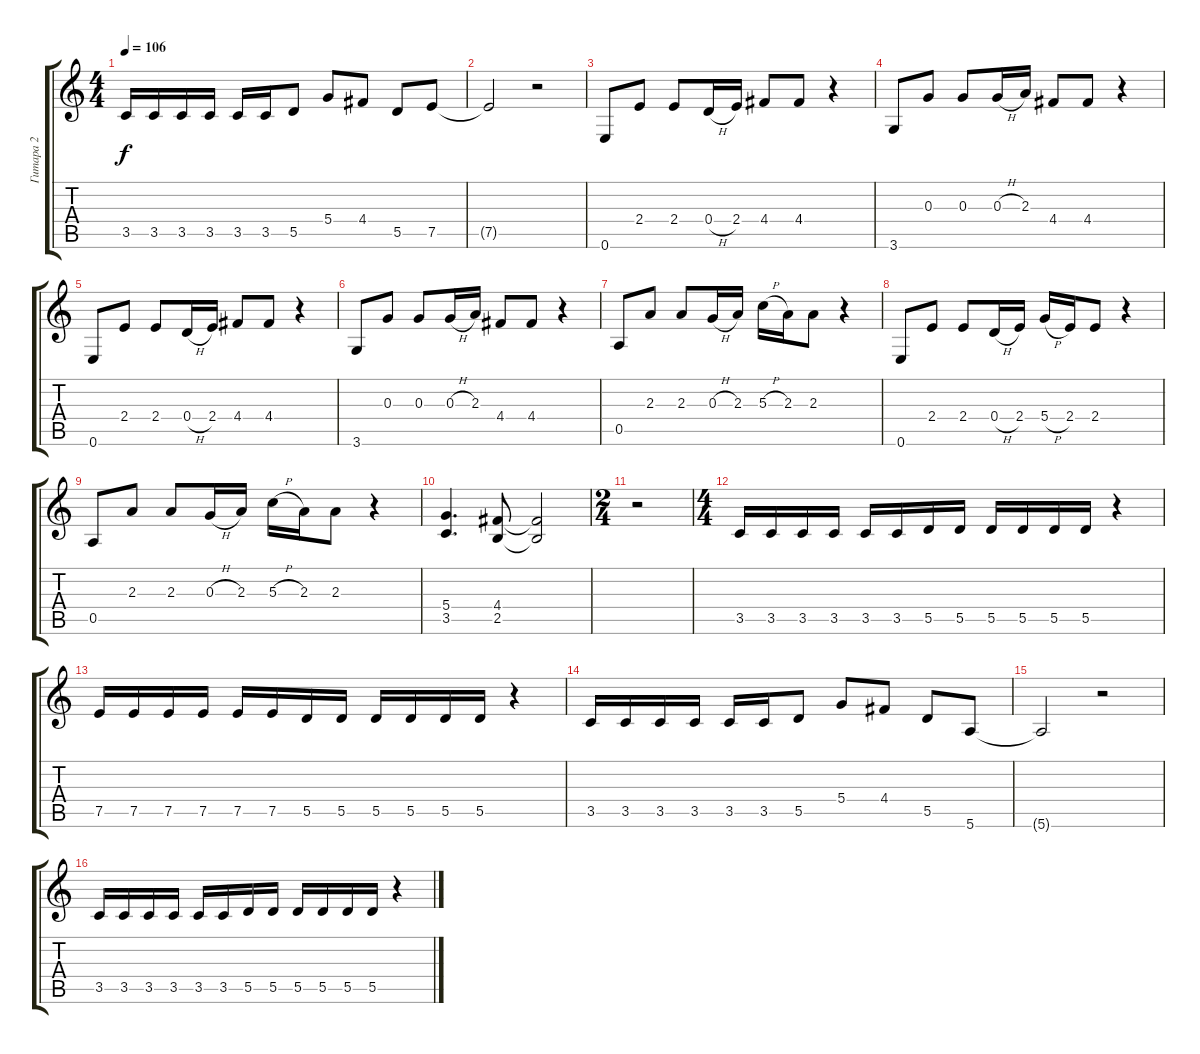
\track ("Гитара 2" "Гитара 2") {instrument distortionguitar}
\staff {score tabs}
\tuning (E4 B3 G3 D3 A2 E2) {hide}
\ts (4 4)
\tempo 106
\clef g2
\ks c
3.5.16{dy f} 3.5.16 3.5.16 3.5.16 3.5.16 3.5.16 5.5.8 5.4.8 4.4.8 5.5.8 7.5.8 |
7.5{t}.2 r.2 |
0.6.8 2.4.8 2.4.8 0.4{h}.16 2.4.16 4.4.8 4.4.8 r.4 |
3.6.8 0.3.8 0.3.8 0.3{h}.16 2.3.16 4.4.8 4.4.8 r.4 |
0.6.8 2.4.8 2.4.8 0.4{h}.16 2.4.16 4.4.8 4.4.8 r.4 |
3.6.8 0.3.8 0.3.8 0.3{h}.16 2.3.16 4.4.8 4.4.8 r.4 |
0.5.8 2.3.8 2.3.8 0.3{h}.16 2.3.16 5.3{h}.16 2.3.16 2.3.8 r.4 |
0.6.8 2.4.8 2.4.8 0.4{h}.16 2.4.16 5.4{h}.16 2.4.16 2.4.8 r.4 |
0.5.8 2.3.8 2.3.8 0.3{h}.16 2.3.16 5.3{h}.16 2.3.16 2.3.8 r.4 |
(5.4 3.5).4{d} (4.4 2.5).8 (4.4{t} 2.5{t}).2 |
\ts (2 4)
r.2 |
\ts (4 4)
3.5.16 3.5.16 3.5.16 3.5.16 3.5.16 3.5.16 5.5.16 5.5.16 5.5.16 5.5.16 5.5.16 5.5.16 r.4 |
7.5.16 7.5.16 7.5.16 7.5.16 7.5.16 7.5.16 5.5.16 5.5.16 5.5.16 5.5.16 5.5.16 5.5.16 r.4 |
3.5.16 3.5.16 3.5.16 3.5.16 3.5.16 3.5.16 5.5.8 5.4.8 4.4.8 5.5.8 5.6.8 |
5.6{t}.2 r.2 |
3.5.16 3.5.16 3.5.16 3.5.16 3.5.16 3.5.16 5.5.16 5.5.16 5.5.16 5.5.16 5.5.16 5.5.16 r.4
